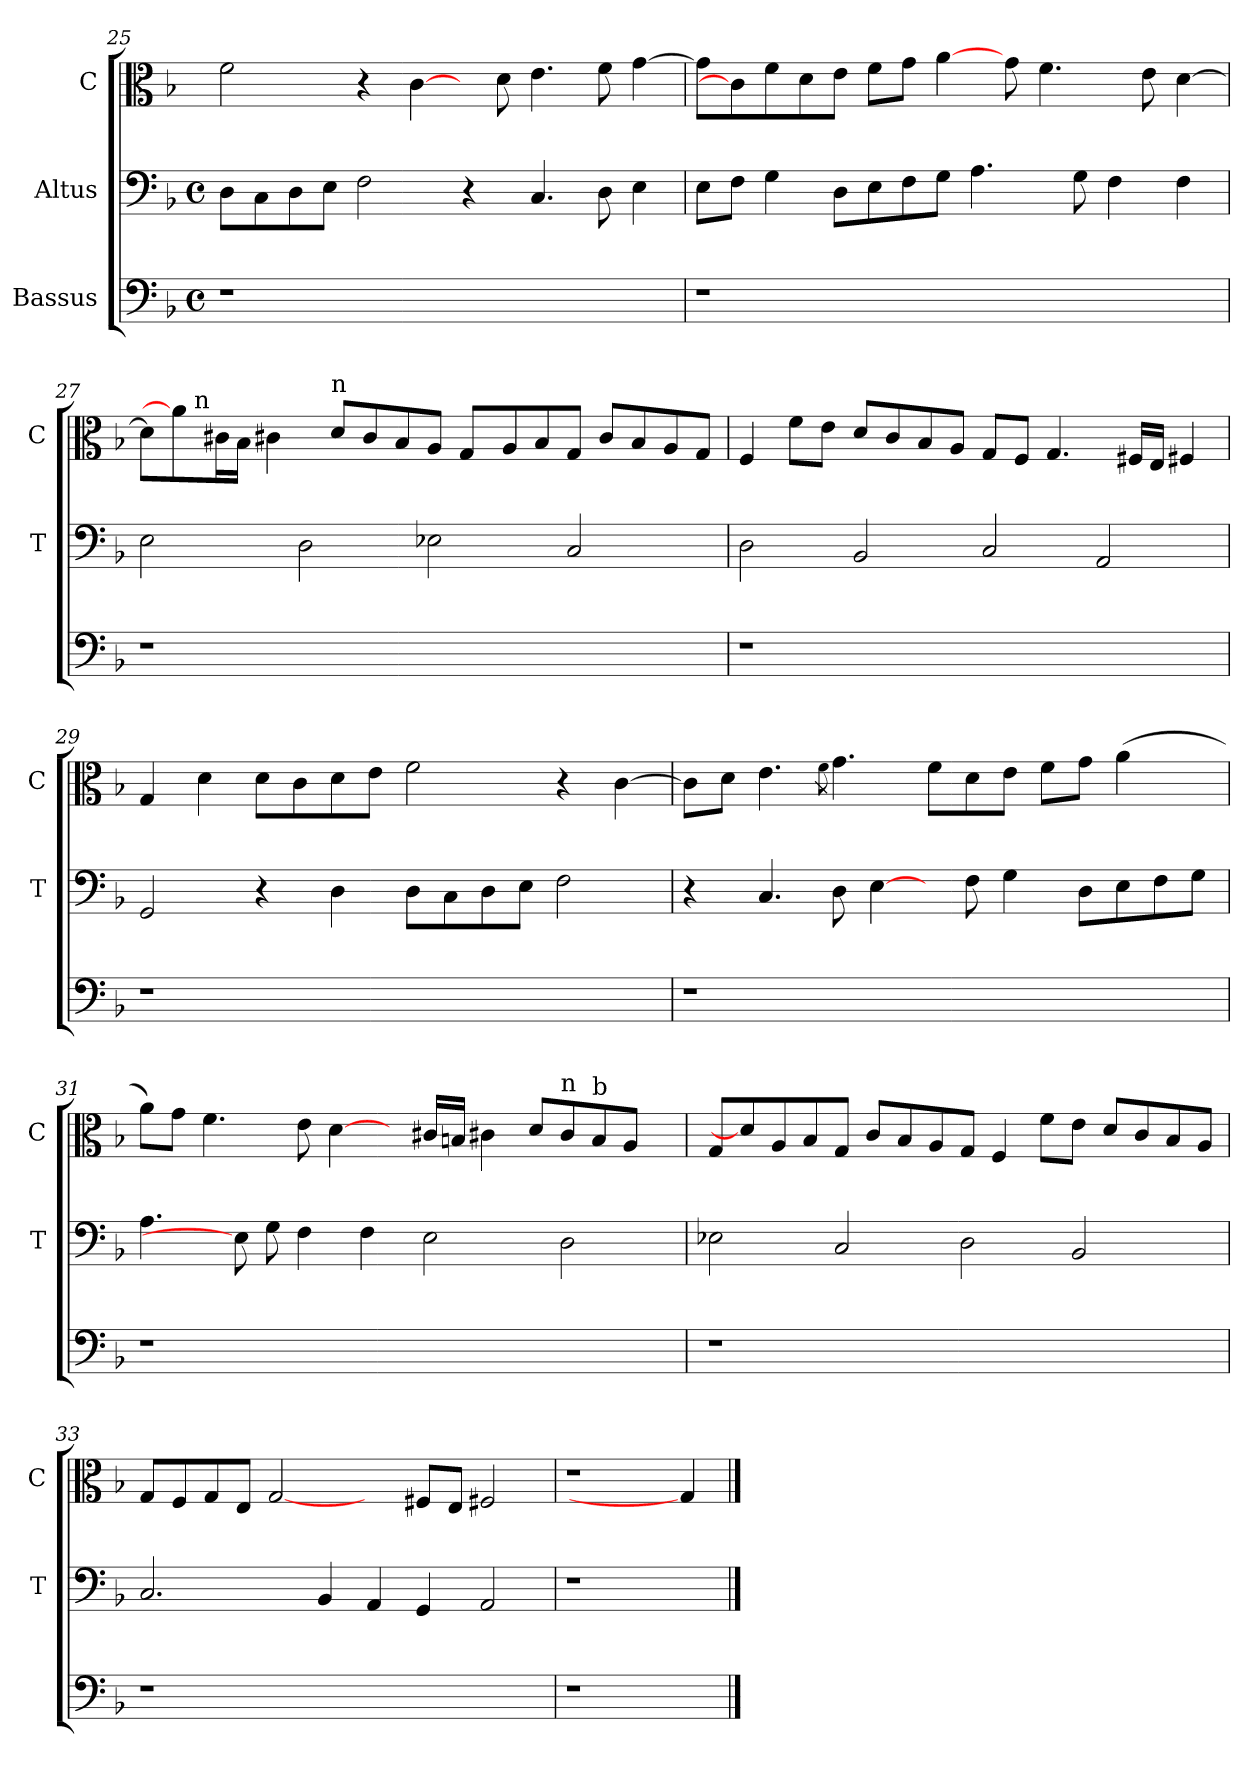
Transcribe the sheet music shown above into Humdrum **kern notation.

**kern	**kern	**kern
*part3	*part2	*part1
*staff3	*staff2	*staff1
*I"Bassus	*I"Altus	*I"C
*	*I'T	*I'C
*clefF4	*clefF4	*clefC3
*ITrd7c12	*	*
*k[b-]	*k[b-]	*k[b-]
*F:	*F:	*F:
*M4/4	*M4/4	*
*met(c)	*met(c)	*
=25	=25	=25
1r	8D\L	2f\
.	8C\	.
.	8D\	.
.	8E\J	.
.	2F\	4r
.	.	[4c\
1ryy	4r	8ryy
.	.	8d\
.	4.C/	4.e\
.	8D\	8f\
.	4E\	[<4g\
!!LO:LB:g=z
=26	=26	=26
1r	8E\L	8g\L]
.	8F\J	8c\]
.	4G\	8f\
.	.	8d\
.	8D\L	8e\J
.	8E\	8f\L
.	8F\	8g\J
.	8G\J	[4a\
1ryy	4.A\	.
.	.	8g\
.	.	4.f\
.	8G\	.
.	4F\	.
.	.	8e\
.	4F\	[>4d\
=27	=27	=27
*	*	*^
1r	2E\	8d\L]	8.ryy
.	.	8a\]	.
!	!	!	!LO:TX:a:t=n
.	.	.	1ryy
.	.	16c#X\L	.
.	.	16B-\JJ	.
.	.	4c#X\	.
.	2D\	.	.
!	!	!LO:TX:a:t=n	!
.	.	8d/L	.
.	.	8c#/	.
.	.	8B-/	.
1ryy	2E-X\	8A/J	.
.	.	8G/L	.
.	.	.	2...ryy
.	.	8A/	.
.	.	8B-/	.
.	2C/	8G/J	.
.	.	8c#/L	.
.	.	8B-/	.
.	.	8A/	.
8ryy	8ryy	8G/J	.
*	*	*v	*v
=28	=28	=28
1r	2D\	4F/
.	.	8f\L
.	.	8e\J
.	2BB-/	8d/L
.	.	8c/
.	.	8B-/
.	.	8A/J
1ryy	2C/	8G/L
.	.	8F/J
.	.	4.G/
.	2AA/	.
.	.	16F#X/LL
.	.	16E/JJ
.	.	4F#X/
!!LO:LB:g=z
=29	=29	=29
1r	2GG/	4G/
.	.	4d\
.	4r	8d\L
.	.	8c\
.	4D\	8d\
.	.	8e\J
1ryy	8D\L	2f\
.	8C\	.
.	8D\	.
.	8E\J	.
.	2F\	4r
.	.	[>4c\
=30	=30	=30
1r	4r	8c\L]
.	.	8d\J
.	4.C/	4.e\
.	.	8qf\
.	8D\	4.g\
.	[4E\	.
1ryy	8ryy	8f\L
.	8F\	8d\
.	4G\	8e\J
.	.	8f\L
.	8D\L	8g\J
.	8E\	(>4a\
.	8F\	.
.	8G\J	8ryy
=31	=31	=31
1r	4.A\	8a\L)
.	.	8g\J
.	.	4.f\
.	8E\]	.
.	8G\	.
.	4F\	8e\
.	.	[4d\
.	4F\	.
1ryy	.	8ryy
.	2E\	16c#X/LL
.	.	16Bn/JJ
.	.	4c#X\
.	.	8d/L
!	!	!LO:TX:a:t=n
.	2D\	8c#/
!	!	!LO:TX:a:t=b
.	.	8B/
.	.	8A/J
8ryy	.	8ryy
!!LO:LB:g=z
=32	=32	=32
1r	2E-X\	8G/L
.	.	8d\]
.	.	8A/
.	.	8B-/
.	2C/	8G/J
.	.	8c/L
.	.	8B-/
.	.	8A/
1ryy	2D\	8G/J
.	.	4F/
.	.	8f\L
.	2BB-/	8e\J
.	.	8d/L
.	.	8c/
.	.	8B-/
8ryy	8ryy	8A/J
=33	=33	=33
1r	2.C/	8G/L
.	.	8F/
.	.	8G/
.	.	8E/J
.	.	[2G/
.	4BB-/	.
1ryy	4AA/	4ryy
.	4GG/	8F#X/L
.	.	8E/J
.	2AA/	2F#X/
=34	=34	=34
1r	1r	1r
4ryy	4ryy	4G/]
==	==	==
*-	*-	*-
